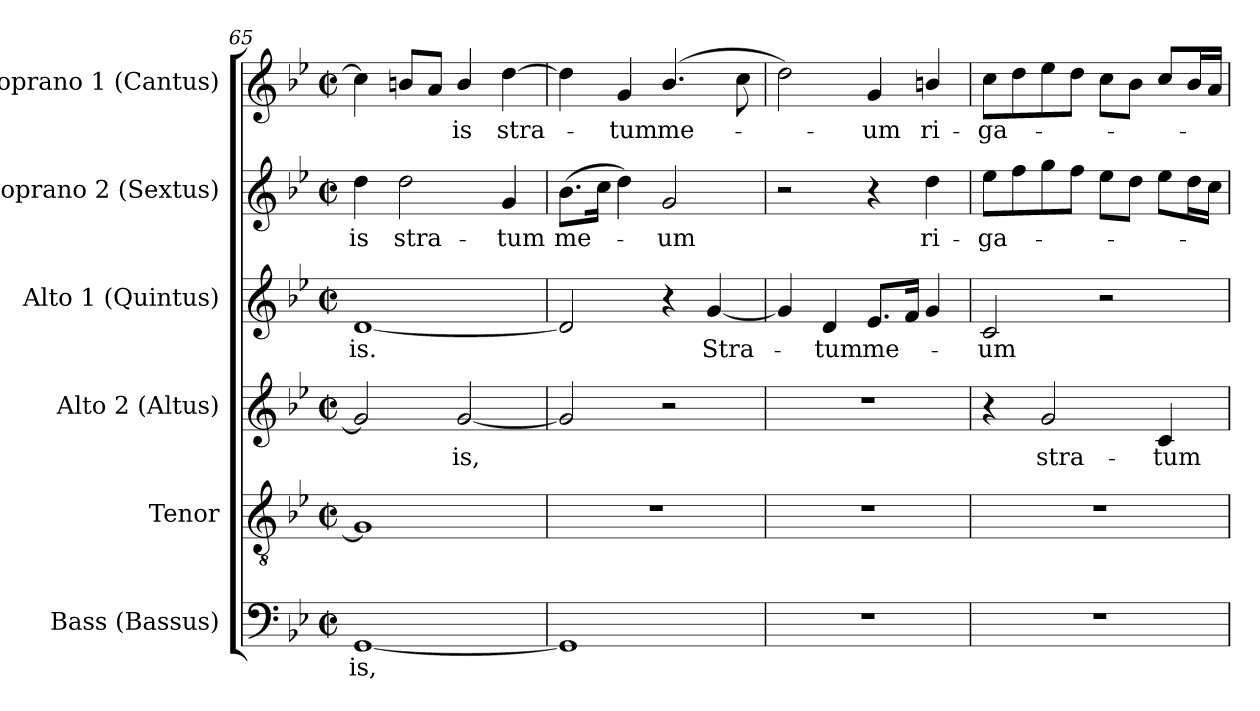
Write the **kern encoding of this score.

**kern	**text	**kern	**kern	**text	**kern	**text	**kern	**text	**kern	**text
*part6	*part6	*part5	*part4	*part4	*part3	*part3	*part2	*part2	*part1	*part1
*staff6	*staff6	*staff5	*staff4	*staff4	*staff3	*staff3	*staff2	*staff2	*staff1	*staff1
*I"Bass (Bassus)	*	*I"Tenor	*I"Alto 2 (Altus)	*	*I"Alto 1 (Quintus)	*	*I"Soprano 2 (Sextus)	*	*I"Soprano 1 (Cantus)	*
*I'B.	*	*I'T.	*I'A2.	*	*I'A1.	*	*I'S2.	*	*I'S1.	*
*clefF4	*	*clefGv2	*clefG2	*	*clefG2	*	*clefG2	*	*clefG2	*
*	*	*ITrd7c12	*	*	*	*	*	*	*	*
*k[b-e-]	*	*k[b-e-]	*k[b-e-]	*	*k[b-e-]	*	*k[b-e-]	*	*k[b-e-]	*
*B-:	*	*B-:	*B-:	*	*B-:	*	*B-:	*	*B-:	*
*M2/2	*	*M2/2	*M2/2	*	*M2/2	*	*M2/2	*	*M2/2	*
*met(c|)	*	*met(c|)	*met(c|)	*	*met(c|)	*	*met(c|)	*	*met(c|)	*
=65	=65	=65	=65	=65	=65	=65	=65	=65	=65	=65
!	!LO:LY:b:color=#000000	!	!	!	!	!	!	!	!	!
!	!	!	!	!	!	!LO:LY:b:color=#000000	!	!	!	!
!	!	!	!	!	!	!	!	!LO:LY:b:color=#000000	!	!
[1GGi	-is,	1GGi]	2gi/]	.	[1di	-is.	4ddi\	-is	4cci\]	.
!	!	!	!	!	!	!	!	!LO:LY:b:color=#000000	!	!
.	.	.	.	.	.	.	2ddi\	stra-	8bi/L	.
.	.	.	.	.	.	.	.	.	8ai/J	.
!	!	!	!	!LO:LY:b:color=#000000	!	!	!	!	!	!
!	!	!	!	!	!	!	!	!	!	!LO:LY:b:color=#000000
.	.	.	[2gi/	-is,	.	.	.	.	4bi/	-is
!	!	!	!	!	!	!	!	!LO:LY:b:color=#000000	!	!
!	!	!	!	!	!	!	!	!	!	!LO:LY:b:color=#000000
.	.	.	.	.	.	.	4gi/	-tum	[4ddi\	stra-
=66	=66	=66	=66	=66	=66	=66	=66	=66	=66	=66
!	!	!	!	!	!	!	!	!LO:LY:b:color=#000000	!	!
1GGi]	.	1r	2gi/]	.	2di/]	.	(8.b-i\L	me-	4ddi\]	.
.	.	.	.	.	.	.	16cci\Jk	.	.	.
!	!	!	!	!	!	!	!	!	!	!LO:LY:b:color=#000000
.	.	.	.	.	.	.	4ddi\)	.	4gi/	-tum
!	!	!	!	!	!	!	!	!LO:LY:b:color=#000000	!	!
!	!	!	!	!	!	!	!	!	!	!LO:LY:b:color=#000000
.	.	.	2r	.	4r	.	2gi/	-um	(4.b-i/	me-
!	!	!	!	!	!	!LO:LY:b:color=#000000	!	!	!	!
.	.	.	.	.	[4gi/	Stra-	.	.	.	.
.	.	.	.	.	.	.	.	.	8cci\	.
=67	=67	=67	=67	=67	=67	=67	=67	=67	=67	=67
1r	.	1r	1r	.	4gi/]	.	2r	.	2ddi\)	.
!	!	!	!	!	!	!LO:LY:b:color=#000000	!	!	!	!
.	.	.	.	.	4di/	-tum	.	.	.	.
!	!	!	!	!	!	!LO:LY:b:color=#000000	!	!	!	!
!	!	!	!	!	!	!	!	!	!	!LO:LY:b:color=#000000
.	.	.	.	.	8.e-i/L	me-	4r	.	4gi/	-um
.	.	.	.	.	16fi/Jk	.	.	.	.	.
!	!	!	!	!	!	!	!	!LO:LY:b:color=#000000	!	!
!	!	!	!	!	!	!	!	!	!	!LO:LY:b:color=#000000
.	.	.	.	.	4gi/	.	4ddi\	ri-	4bni/	ri-
=68	=68	=68	=68	=68	=68	=68	=68	=68	=68	=68
!	!	!	!	!	!	!LO:LY:b:color=#000000	!	!	!	!
!	!	!	!	!	!	!	!	!LO:LY:b:color=#000000	!	!
!	!	!	!	!	!	!	!	!	!	!LO:LY:b:color=#000000
1r	.	1r	4r	.	2ci/	-um	8ee-i\L	-ga-	8cci\L	-ga-
.	.	.	.	.	.	.	8ffi\	.	8ddi\	.
!	!	!	!	!LO:LY:b:color=#000000	!	!	!	!	!	!
.	.	.	2gi/	stra-	.	.	8ggi\	.	8ee-i\	.
.	.	.	.	.	.	.	8ffi\J	.	8ddi\J	.
.	.	.	.	.	2r	.	8ee-i\L	.	8cci\L	.
.	.	.	.	.	.	.	8ddi\J	.	8b-i\J	.
!	!	!	!	!LO:LY:b:color=#000000	!	!	!	!	!	!
.	.	.	4ci/	-tum	.	.	8ee-i\L	.	8cci/L	.
.	.	.	.	.	.	.	16ddi\L	.	16b-i/L	.
.	.	.	.	.	.	.	16cci\JJ	.	16ai/JJ	.
=	=	=	=	=	=	=	=	=	=	=
*-	*-	*-	*-	*-	*-	*-	*-	*-	*-	*-
